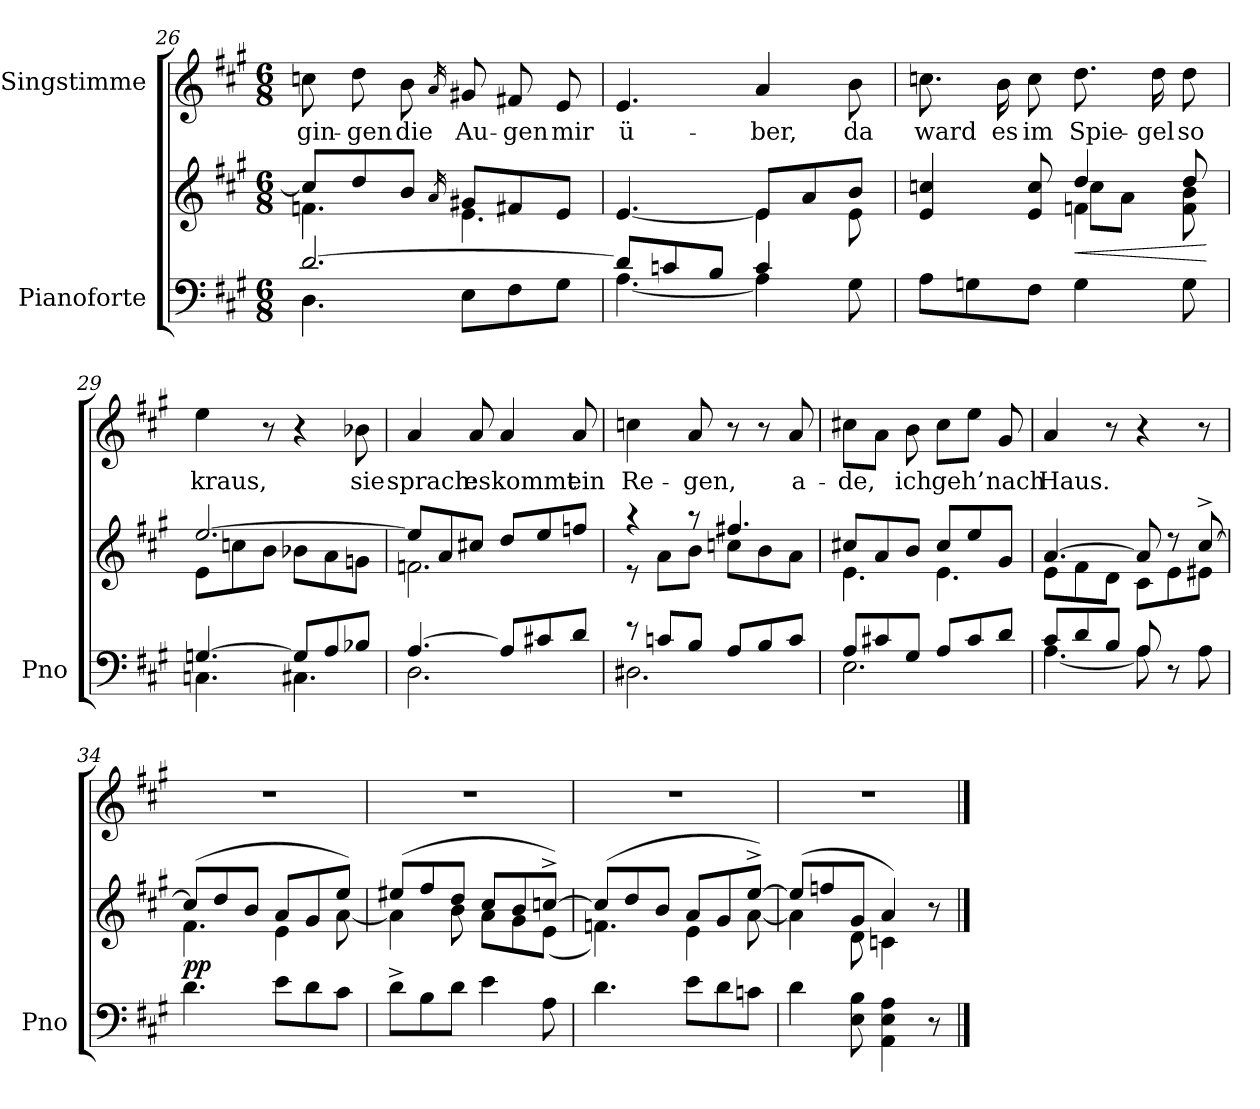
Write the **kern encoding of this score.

**kern	**kern	**dynam	**kern	**text
*part2	*part2	*part2	*part1	*part1
*staff3	*staff2	*staff2/3	*staff1	*staff1
*I"Pianoforte	*	*	*I"Singstimme	*
*I'Pno	*	*	*	*
*clefF4	*clefG2	*	*clefG2	*
*k[f#c#g#]	*k[f#c#g#]	*	*k[f#c#g#]	*
*M6/8	*M6/8	*	*M6/8	*
=26	=26	=26	=26	=26
*^	*^	*	*	*
[2.d/	4.D\	8cc/L]	4.fn\	.	8ccn\	gin-
.	.	8dd/	.	.	8dd\	-gen
.	.	8b/J	.	.	8b\	die
.	.	16qa/	.	.	16qa/	.
.	8E\L	8g#X/L	4.e\	.	8g#X/	Au-
.	8F#\	8f#X/	.	.	8f#X/	-gen
.	8G#\J	8e/J	.	.	8e/	mir
=27	=27	=27	=27	=27	=27	=27
8d/L]	[4.A\	[<4.e/	4.ryy	.	4.e/	ü-
8cn/	.	.	.	.	.	.
8B/J	.	.	.	.	.	.
4c/	4A\]	8e/L]	4e\	.	4a/	-ber,
.	.	8a/	.	.	.	.
8G#\	8ryy	8b/J	8e\	.	8b\	da
*v	*v	*	*	*	*	*
=28	=28	=28	=28	=28	=28
*	*	*^	*	*	*
8A\L	4e/ 4ccn/	4.ryy	4.ryy	.	8.ccn\	ward
8Gn\	.	.	.	.	.	.
.	.	.	.	.	16b\	es
8F#\J	8e/ 8cc/	.	.	.	8cc\	im
!	!	!	!	!LO:HP:b	!	!
4G\	4dd/	4fn\	8cc\L	<	8.dd\	Spie-
.	.	.	8a\J	.	.	.
.	.	.	.	.	16dd\	-gel
8G\	8dd/	8f\ 8b\	8ryy	.	8dd\	so
*	*v	*v	*v	*	*	*
.	.	[	.	.
=29	=29	=29	=29	=29
*^	*^	*	*	*
[4.Gn/	4.Cn\	[2.ee/	8e\L	.	4ee\	kraus,
.	.	.	8ccn\	.	.	.
.	.	.	8b\J	.	8r	.
8G/L]	4.C#X\	.	8b-X\L	.	4r	.
8A/	.	.	8a\	.	.	.
8B-X/J	.	.	8gn\J	.	8b-X\	sie
=30	=30	=30	=30	=30	=30	=30
[4.A/	2.D\	8ee/L]	2.fn\	.	4a/	sprach:
.	.	8a/	.	.	.	.
.	.	8cc#X/J	.	.	8a/	es
8A/L]	.	8dd/L	.	.	4a/	kommt
8c#X/	.	8ee/	.	.	.	.
8d/J	.	8ffn/J	.	.	8a/	ein
=31	=31	=31	=31	=31	=31	=31
8r	2.D#X\	4r	8r	.	4ccn\	Re-
8cn/L	.	.	8a\L	.	.	.
8B/J	.	8r	8b\J	.	8a/	-gen,
8A/L	.	4.ff#X/	8ccn\L	.	8r	.
8B/	.	.	8b\	.	8r	.
8c/J	.	.	8a\J	.	8a/	a-
=32	=32	=32	=32	=32	=32	=32
8A/L	2.E\	8cc#X/L	4.e\	.	8cc#X\L	-de,
8c#X/	.	8a/	.	.	8a\J	.
8G#/J	.	8b/J	.	.	8b\	ich
8A/L	.	8cc#/L	4.e\	.	8cc#\L	geh’
8c#/	.	8ee/	.	.	8ee\J	.
8d/J	.	8g#/J	.	.	8g#/	nach
=33	=33	=33	=33	=33	=33	=33
8c#/L	[4.A\	[4.a/	8e\L	.	4a/	Haus.
8d/	.	.	8f#\	.	.	.
8B/J	.	.	8d\J	.	8r	.
8A/	8A\]	8a/]	8c#\L	.	4r	.
8r	8ryy	8r	8e\	.	.	.
8A\	8ryy	[<8cc#^>/	8e#X\J	.	8r	.
=34	=34	=34	=34	=34	=34	=34
!	!	!	!	!LO:DY:a=2	!	!
*v	*v	*	*	*	*	*
4.d\	(8cc#/L]	4.f#\	pp	2.r	.
.	8dd/	.	.	.	.
.	8b/J	.	.	.	.
8e\L	8a/L	4e\	.	.	.
8d\	8g#/	.	.	.	.
8c#\J	8ee/J)	[8a\	.	.	.
=35	=35	=35	=35	=35	=35
8d^>\L	(8ee#X/L	4a\]	.	2.r	.
8B\	8ff#/	.	.	.	.
8d\J	8dd/J	8b\	.	.	.
4e\	8cc#/L	8a\L	.	.	.
.	8b/	8g#\	.	.	.
8A\	[8ccn^>/J)	(8e\J	.	.	.
=36	=36	=36	=36	=36	=36
4.d\	(8cc/L]	4.fn\)	.	2.r	.
.	8dd/	.	.	.	.
.	8b/J	.	.	.	.
8e\L	8a/L	4e\	.	.	.
8d\	8g#/	.	.	.	.
8cn\J	[8ee^>/J)	[8a\	.	.	.
=37	=37	=37	=37	=37	=37
4d\	(8ee/L]	4a\]	.	2.r	.
.	8ffn/	.	.	.	.
8E\ 8B\	8g#/J	8d\	.	.	.
4AA\ 4E\ 4A\	4a/)	4cn\	.	.	.
8r	8r	8ryy	.	.	.
*	*v	*v	*	*	*
==	==	==	==	==
*-	*-	*-	*-	*-
